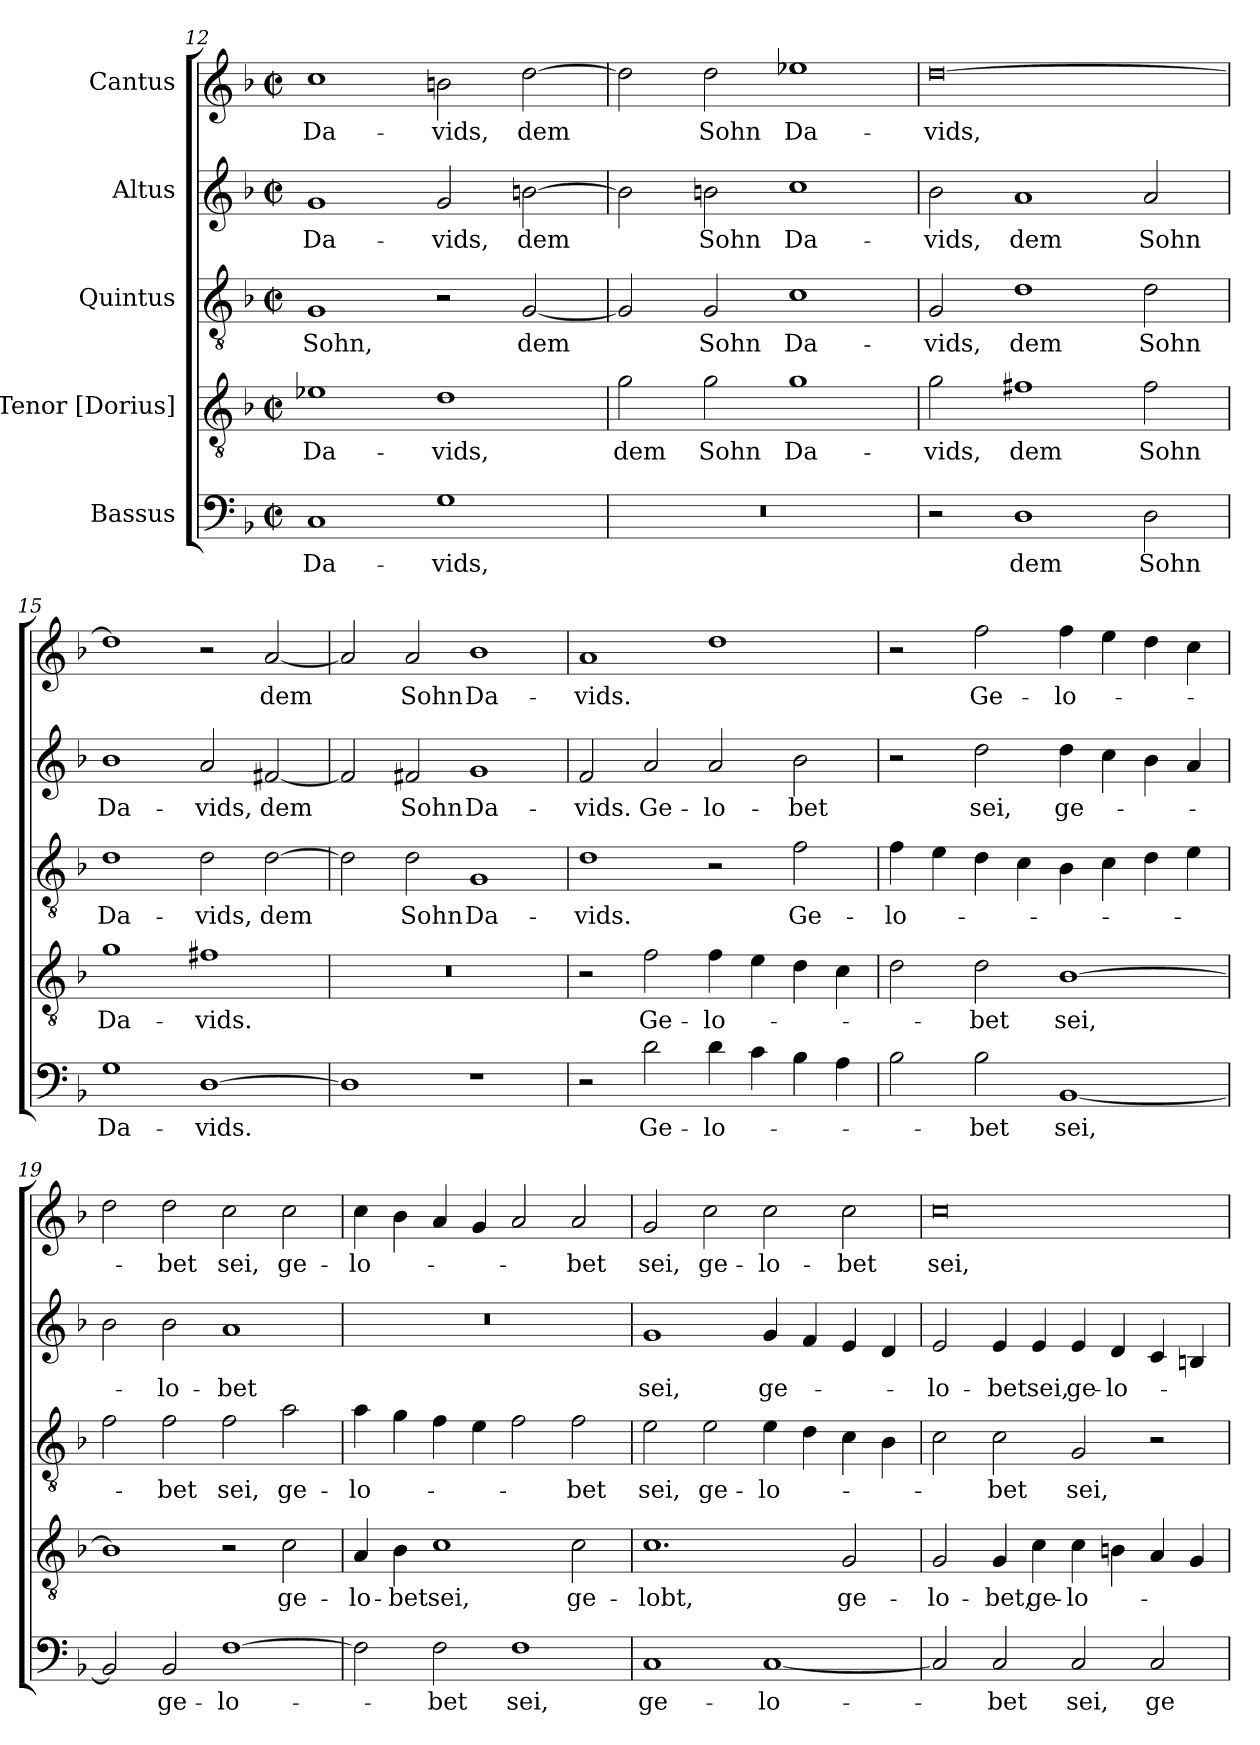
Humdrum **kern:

**kern	**text	**kern	**text	**kern	**text	**kern	**text	**kern	**text
*part5	*part5	*part4	*part4	*part3	*part3	*part2	*part2	*part1	*part1
*staff5	*staff5	*staff4	*staff4	*staff3	*staff3	*staff2	*staff2	*staff1	*staff1
*I"Bassus	*	*I"Tenor [Dorius]	*	*I"Quintus	*	*I"Altus	*	*I"Cantus	*
*clefF4	*	*clefGv2	*	*clefGv2	*	*clefG2	*	*clefG2	*
*k[b-]	*	*k[b-]	*	*k[b-]	*	*k[b-]	*	*k[b-]	*
*M4/2	*	*M4/2	*	*M4/2	*	*M4/2	*	*M4/2	*
*met(c|)	*	*met(c|)	*	*met(c|)	*	*met(c|)	*	*met(c|)	*
=12	=12	=12	=12	=12	=12	=12	=12	=12	=12
!	!LO:LY:b	!	!LO:LY:b	!	!LO:LY:b	!	!LO:LY:b	!	!LO:LY:b
1C	Da-	1e-X	Da-	1G	Sohn,	1g	Da-	1cc	Da-
!	!LO:LY:b	!	!LO:LY:b	!	!	!	!LO:LY:b	!	!LO:LY:b
1G	-vids,	1d	-vids,	2r	.	2g/	-vids,	2bn\	-vids,
!	!	!	!	!	!LO:LY:b	!	!LO:LY:b	!	!LO:LY:b
.	.	.	.	[2G/	dem	[2bn\	dem	[2dd\	dem
!!LO:PB:g=z
=13	=13	=13	=13	=13	=13	=13	=13	=13	=13
!	!	!	!LO:LY:b	!	!	!	!	!	!
0r	.	2g\	dem	2G/]	.	2b\]	.	2dd\]	.
!	!	!	!LO:LY:b	!	!LO:LY:b	!	!LO:LY:b	!	!LO:LY:b
.	.	2g\	Sohn	2G/	Sohn	2bn\	Sohn	2dd\	Sohn
!	!	!	!LO:LY:b	!	!LO:LY:b	!	!LO:LY:b	!	!LO:LY:b
.	.	1g	Da-	1c	Da-	1cc	Da-	1ee-X	Da-
=14	=14	=14	=14	=14	=14	=14	=14	=14	=14
!	!	!	!LO:LY:b	!	!LO:LY:b	!	!LO:LY:b	!	!LO:LY:b
2r	.	2g\	-vids,	2G/	-vids,	2b-\	-vids,	[0dd	-vids,
!	!LO:LY:b	!	!LO:LY:b	!	!LO:LY:b	!	!LO:LY:b	!	!
1D	dem	1f#X	dem	1d	dem	1a	dem	.	.
!	!LO:LY:b	!	!LO:LY:b	!	!LO:LY:b	!	!LO:LY:b	!	!
2D\	Sohn	2f#\	Sohn	2d\	Sohn	2a/	Sohn	.	.
=15	=15	=15	=15	=15	=15	=15	=15	=15	=15
!	!LO:LY:b	!	!LO:LY:b	!	!LO:LY:b	!	!LO:LY:b	!	!
1G	Da-	1g	Da-	1d	Da-	1b-	Da-	1dd]	.
!	!LO:LY:b	!	!LO:LY:b	!	!LO:LY:b	!	!LO:LY:b	!	!
[1D	-vids.	1f#X	-vids.	2d\	-vids,	2a/	-vids,	2r	.
!	!	!	!	!	!LO:LY:b	!	!LO:LY:b	!	!LO:LY:b
.	.	.	.	[2d\	dem	[2f#X/	dem	[2a/	dem
=16	=16	=16	=16	=16	=16	=16	=16	=16	=16
1D]	.	0r	.	2d\]	.	2f#/]	.	2a/]	.
!	!	!	!	!	!LO:LY:b	!	!LO:LY:b	!	!LO:LY:b
.	.	.	.	2d\	Sohn	2f#X/	Sohn	2a/	Sohn
!	!	!	!	!	!LO:LY:b	!	!LO:LY:b	!	!LO:LY:b
1r	.	.	.	1G	Da-	1g	Da-	1b-	Da-
!!LO:LB:g=z
=17	=17	=17	=17	=17	=17	=17	=17	=17	=17
!	!	!	!	!	!LO:LY:b	!	!LO:LY:b	!	!LO:LY:b
2r	.	2r	.	1d	vids.	2f/	vids.	1a	vids.
!	!LO:LY:b	!	!LO:LY:b	!	!	!	!LO:LY:b	!	!
2d\	Ge-	2f\	Ge-	.	.	2a/	Ge-	.	.
!	!LO:LY:b	!	!LO:LY:b	!	!	!	!LO:LY:b	!	!
4d\	-lo-	4f\	-lo-	2r	.	2a/	-lo-	1dd	.
4c\	.	4e\	.	.	.	.	.	.	.
!	!	!	!	!	!LO:LY:b	!	!LO:LY:b	!	!
4B-\	.	4d\	.	2f\	Ge-	2b-\	-bet	.	.
4A\	.	4c\	.	.	.	.	.	.	.
=18	=18	=18	=18	=18	=18	=18	=18	=18	=18
!	!	!	!	!	!LO:LY:b	!	!	!	!
2B-\	.	2d\	.	4f\	-lo-	2r	.	2r	.
.	.	.	.	4e\	.	.	.	.	.
!	!LO:LY:b	!	!LO:LY:b	!	!	!	!LO:LY:b	!	!LO:LY:b
2B-\	-bet	2d\	-bet	4d\	.	2dd\	sei,	2ff\	Ge-
.	.	.	.	4c\	.	.	.	.	.
!	!LO:LY:b	!	!LO:LY:b	!	!	!	!LO:LY:b	!	!LO:LY:b
[1BB-	sei,	[1B-	sei,	4B-\	.	4dd\	ge-	4ff\	-lo-
.	.	.	.	4c\	.	4cc\	.	4ee\	.
.	.	.	.	4d\	.	4b-\	.	4dd\	.
.	.	.	.	4e\	.	4a/	.	4cc\	.
=19	=19	=19	=19	=19	=19	=19	=19	=19	=19
2BB-/]	.	1B-]	.	2f\	.	2b-\	.	2dd\	.
!	!LO:LY:b	!	!	!	!LO:LY:b	!	!LO:LY:b	!	!LO:LY:b
2BB-/	ge-	.	.	2f\	-bet	2b-\	-lo-	2dd\	-bet
!	!LO:LY:b	!	!	!	!LO:LY:b	!	!LO:LY:b	!	!LO:LY:b
[1F	-lo-	2r	.	2f\	sei,	1a	-bet	2cc\	sei,
!	!	!	!LO:LY:b	!	!LO:LY:b	!	!	!	!LO:LY:b
.	.	2c\	ge-	2a\	ge-	.	.	2cc\	ge-
!!LO:PB:g=z
=20	=20	=20	=20	=20	=20	=20	=20	=20	=20
!	!	!	!LO:LY:b	!	!LO:LY:b	!	!	!	!LO:LY:b
2F\]	.	4A/	-lo-	4a\	-lo-	0r	.	4cc\	-lo-
!	!	!	!LO:LY:b	!	!	!	!	!	!
.	.	4B-\	-bet	4g\	.	.	.	4b-\	.
!	!LO:LY:b	!	!LO:LY:b	!	!	!	!	!	!
2F\	-bet	1c	sei,	4f\	.	.	.	4a/	.
.	.	.	.	4e\	.	.	.	4g/	.
!	!LO:LY:b	!	!	!	!	!	!	!	!
1F	sei,	.	.	2f\	.	.	.	2a/	.
!	!	!	!LO:LY:b	!	!LO:LY:b	!	!	!	!LO:LY:b
.	.	2c\	ge-	2f\	-bet	.	.	2a/	-bet
=21	=21	=21	=21	=21	=21	=21	=21	=21	=21
!	!LO:LY:b	!	!LO:LY:b	!	!LO:LY:b	!	!LO:LY:b	!	!LO:LY:b
1C	ge-	1.c	-lobt,	2e\	sei,	1g	sei,	2g/	sei,
!	!	!	!	!	!LO:LY:b	!	!	!	!LO:LY:b
.	.	.	.	2e\	ge-	.	.	2cc\	ge-
!	!LO:LY:b	!	!	!	!LO:LY:b	!	!LO:LY:b	!	!LO:LY:b
[1C	-lo-	.	.	4e\	-lo-	4g/	ge-	2cc\	-lo-
.	.	.	.	4d\	.	4f/	.	.	.
!	!	!	!LO:LY:b	!	!	!	!	!	!LO:LY:b
.	.	2G/	ge-	4c\	.	4e/	.	2cc\	-bet
.	.	.	.	4B-\	.	4d/	.	.	.
=22	=22	=22	=22	=22	=22	=22	=22	=22	=22
!	!	!	!LO:LY:b	!	!	!	!LO:LY:b	!	!LO:LY:b
2C/]	.	2G/	-lo-	2c\	.	2e/	-lo-	0cc	sei,
!	!LO:LY:b	!	!LO:LY:b	!	!LO:LY:b	!	!LO:LY:b	!	!
2C/	-bet	4G/	-bet,	2c\	-bet	4e/	-bet	.	.
!	!	!	!LO:LY:b	!	!	!	!LO:LY:b	!	!
.	.	4c\	ge-	.	.	4e/	sei,	.	.
!	!LO:LY:b	!	!LO:LY:b	!	!LO:LY:b	!	!LO:LY:b	!	!
2C/	sei,	4c\	-lo-	2G/	sei,	4e/	ge-	.	.
!	!	!	!	!	!	!	!LO:LY:b	!	!
.	.	4Bn\	.	.	.	4d/	-lo-	.	.
!	!LO:LY:b	!	!	!	!	!	!	!	!
2C/	ge-	4A/	.	2r	.	4c/	.	.	.
.	.	4G/	.	.	.	4Bn/	.	.	.
=	=	=	=	=	=	=	=	=	=
*-	*-	*-	*-	*-	*-	*-	*-	*-	*-
